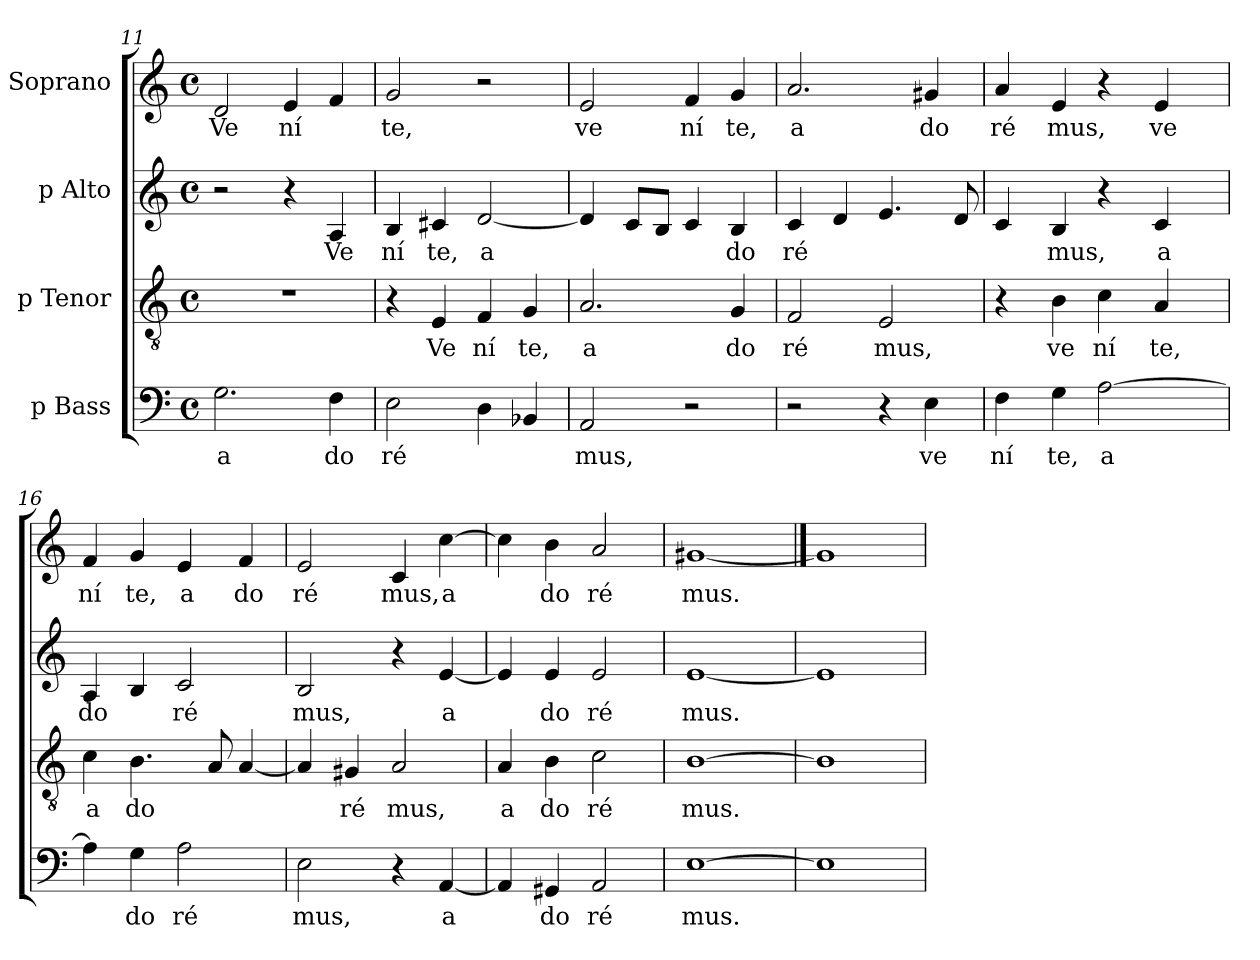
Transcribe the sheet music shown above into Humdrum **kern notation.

**kern	**text	**kern	**text	**kern	**text	**kern	**text
*part4	*part4	*part3	*part3	*part2	*part2	*part1	*part1
*staff4	*staff4	*staff3	*staff3	*staff2	*staff2	*staff1	*staff1
*I"p Bass	*	*I"p Tenor	*	*I"p Alto	*	*I"Soprano	*
*clefF4	*	*clefGv2	*	*clefG2	*	*clefG2	*
*M4/4	*	*M4/4	*	*M4/4	*	*M4/4	*
*met(c)	*	*met(c)	*	*met(c)	*	*met(c)	*
=11	=11	=11	=11	=11	=11	=11	=11
!	!LO:LY:b:cj	!	!	!	!	!	!LO:LY:b:cj
2.G\	a	1r	.	2r	.	2d/	Ve
!	!	!	!	!	!	!	!LO:LY:b:cj
.	.	.	.	4r	.	4e/	ní
!	!LO:LY:b:cj	!	!	!	!LO:LY:b:cj	!	!
4F\	do	.	.	4A/	Ve	4f/	.
=12	=12	=12	=12	=12	=12	=12	=12
!	!LO:LY:b:cj	!	!	!	!LO:LY:b:cj	!	!LO:LY:b:cj
2E\	ré	4r	.	4B/	ní	2g/	te,
!	!	!	!LO:LY:b:cj	!	!LO:LY:b:cj	!	!
.	.	4E/	Ve	4c#X/	te,	.	.
!	!	!	!LO:LY:b:cj	!	!LO:LY:b:cj	!	!
4D\	.	4F/	ní	[<2d/	a	2r	.
!	!	!	!LO:LY:b:cj	!	!	!	!
4BB-X/	.	4G/	te,	.	.	.	.
=13	=13	=13	=13	=13	=13	=13	=13
!	!LO:LY:b:cj	!	!LO:LY:b:cj	!	!	!	!LO:LY:b:cj
2AA/	mus,	2.A/	a	4d/]	.	2e/	ve
.	.	.	.	8c/L	.	.	.
.	.	.	.	8B/J	.	.	.
!	!	!	!	!	!	!	!LO:LY:b:cj
2r	.	.	.	4c/	.	4f/	ní
!	!	!	!LO:LY:b:cj	!	!LO:LY:b:cj	!	!LO:LY:b:cj
.	.	4G/	do	4B/	do	4g/	te,
=14	=14	=14	=14	=14	=14	=14	=14
!	!	!	!LO:LY:b:cj	!	!LO:LY:b:cj	!	!LO:LY:b:cj
2r	.	2F/	ré	4c/	ré	2.a/	a
.	.	.	.	4d/	.	.	.
!	!	!	!LO:LY:b:cj	!	!	!	!
4r	.	2E/	mus,	4.e/	.	.	.
!	!LO:LY:b:cj	!	!	!	!	!	!LO:LY:b:cj
4E\	ve	.	.	.	.	4g#X/	do
.	.	.	.	8d/	.	.	.
!!LO:LB:g=z
=15	=15	=15	=15	=15	=15	=15	=15
!	!LO:LY:b:cj	!	!	!	!	!	!LO:LY:b:cj
*	*	*^	*	*	*	*	*
4F\	ní	4r	32.ryy	.	4c/	.	4a/	ré
.	.	.	2ryy	.	.	.	.	.
!	!LO:LY:b:cj	!	!	!LO:LY:b:cj	!	!LO:LY:b:cj	!	!LO:LY:b:cj
4G\	te,	4B\	.	ve	4B/	mus,	4e/	mus,
!	!LO:LY:b:cj	!	!	!LO:LY:b:cj	!	!	!	!
[>2A\	a	4c\	.	ní	4r	.	4r	.
.	.	.	4ryy	.	.	.	.	.
!	!	!	!	!LO:LY:b:cj	!	!LO:LY:b:cj	!	!LO:LY:b:cj
.	.	4A/	.	te,	4c/	a	4e/	ve
.	.	.	8ryy	.	.	.	.	.
.	.	.	16ryy	.	.	.	.	.
.	.	.	64ryy	.	.	.	.	.
=16	=16	=16	=16	=16	=16	=16	=16	=16
!	!	!	!	!LO:LY:b:cj	!	!LO:LY:b:cj	!	!LO:LY:b:cj
*	*	*v	*v	*	*	*	*	*
4A\]	.	4c\	a	4A/	do	4f/	ní
!	!LO:LY:b:cj	!	!LO:LY:b:cj	!	!	!	!LO:LY:b:cj
4G\	do	4.B\	do	4B/	.	4g/	te,
!	!LO:LY:b:cj	!	!	!	!LO:LY:b:cj	!	!LO:LY:b:cj
2A\	ré	.	.	2c/	ré	4e/	a
.	.	8A/	.	.	.	.	.
!	!	!	!	!	!	!	!LO:LY:b:cj
.	.	[<4A/	.	.	.	4f/	do
=17	=17	=17	=17	=17	=17	=17	=17
!	!LO:LY:b:cj	!	!	!	!LO:LY:b:cj	!	!LO:LY:b:cj
2E\	mus,	4A/]	.	2B/	mus,	2e/	ré
!	!	!	!LO:LY:b:cj	!	!	!	!
.	.	4G#X/	ré	.	.	.	.
!	!	!	!LO:LY:b:cj	!	!	!	!LO:LY:b:cj
4r	.	2A/	mus,	4r	.	4c/	mus,
!	!LO:LY:b:cj	!	!	!	!LO:LY:b:cj	!	!LO:LY:b:cj
[<4AA/	a	.	.	[<4e/	a	[>4cc\	a
=18	=18	=18	=18	=18	=18	=18	=18
!	!	!	!LO:LY:b:cj	!	!	!	!
4AA/]	.	4A/	a	4e/]	.	4cc\]	.
!	!LO:LY:b:cj	!	!LO:LY:b:cj	!	!LO:LY:b:cj	!	!LO:LY:b:cj
4GG#X/	do	4B\	do	4e/	do	4b\	do
!	!LO:LY:b:cj	!	!LO:LY:b:cj	!	!LO:LY:b:cj	!	!LO:LY:b:cj
2AA/	ré	2c\	ré	2e/	ré	2a/	ré
=19	=19	=19	=19	=19	=19	=19	=19
!	!LO:LY:b:cj	!	!LO:LY:b:cj	!	!LO:LY:b:cj	!	!LO:LY:b:cj
[1E	mus.	[1B	mus.	[1e	mus.	[1g#X	mus.
=20	==20	=20	==20	=20	==20	==20	==20
1E]	.	1B]	.	1e]	.	1g#]	.
=	=	=	=	=	=	=	=
*-	*-	*-	*-	*-	*-	*-	*-
